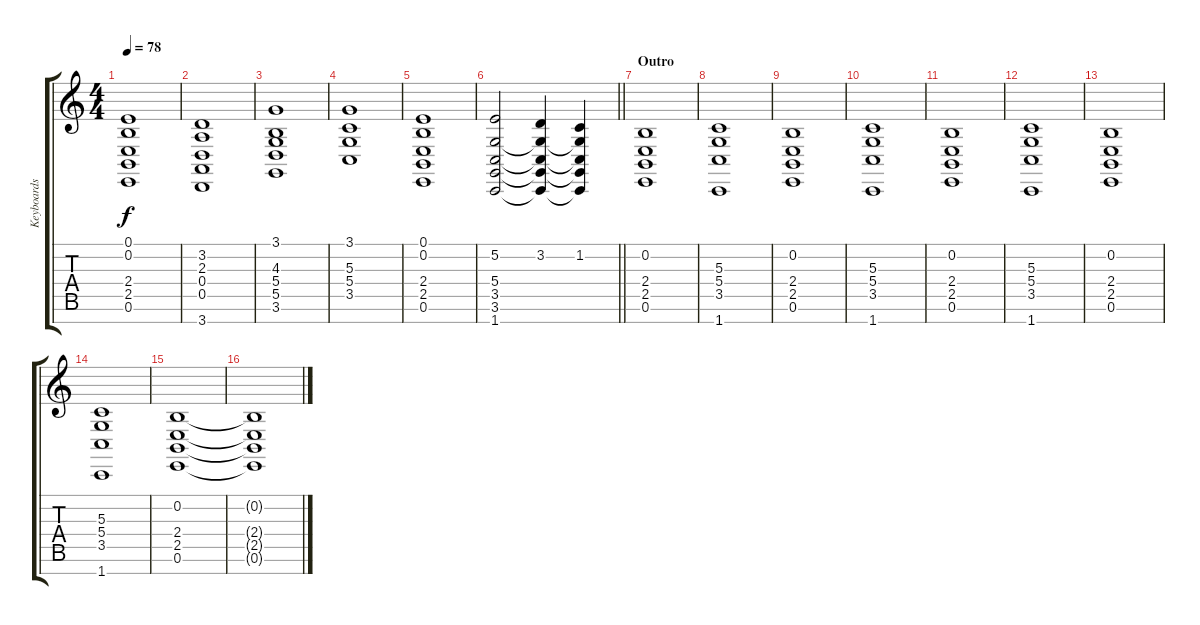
\track ("Keyboards" "Keyboards") {instrument fx7echoes}
\staff {score tabs}
\tuning (E4 B3 G3 D3 A2 E2 B1) {hide}
\ts (4 4)
\tempo 78
\clef g2
\ks c
(0.1 0.2 2.4 2.5 0.6).1{dy f} |
(3.2 2.3 0.4 0.5 3.7).1 |
(3.1 4.3 5.4 5.5 3.6).1 |
(3.1 5.3 5.4 3.5).1 |
(0.1 0.2 2.4 2.5 0.6).1 |
\barLineRight lightlight
(5.2 5.4 3.5 3.6 1.7).2 (3.2 5.4{t} 3.5{t} 3.6{t} 1.7{t}).4 (1.2 5.4{t} 3.5{t} 3.6{t} 1.7{t}).4 |
\section ("" "Outro")
(0.2 2.4 2.5 0.6).1 |
(5.3 5.4 3.5 1.7).1 |
(0.2 2.4 2.5 0.6).1 |
(5.3 5.4 3.5 1.7).1 |
(0.2 2.4 2.5 0.6).1 |
(5.3 5.4 3.5 1.7).1 |
(0.2 2.4 2.5 0.6).1 |
(5.3 5.4 3.5 1.7).1 |
(0.2 2.4 2.5 0.6).1{volume 0} |
(0.2{t} 2.4{t} 2.5{t} 0.6{t}).1
